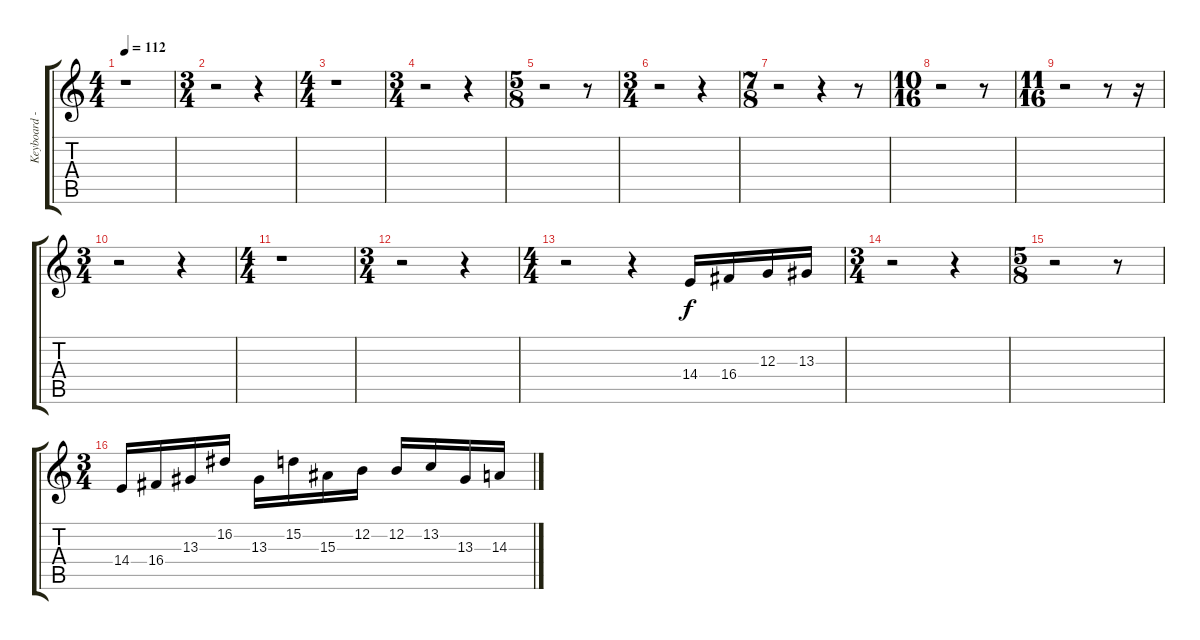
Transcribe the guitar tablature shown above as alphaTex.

\track ("Keyboard - Jordan Rudess" "Keyboard -") {instrument acousticgrandpiano}
\staff {score tabs}
\tuning (E4 B3 G3 D3 A2 E2) {hide}
\ts (4 4)
\tempo 112
\clef g2
\ks c
r.1{dy f} |
\ts (3 4)
r.2 r.4 |
\ts (4 4)
r.1 |
\ts (3 4)
r.2 r.4 |
\ts (5 8)
r.2 r.8 |
\ts (3 4)
r.2 r.4 |
\ts (7 8)
r.2 r.4 r.8 |
\ts (10 16)
r.2 r.8 |
\ts (11 16)
r.2 r.8 r.16 |
\ts (3 4)
r.2 r.4 |
\ts (4 4)
r.1 |
\ts (3 4)
r.2 r.4 |
\ts (4 4)
r.2 r.4 14.4.16 16.4.16 12.3.16 13.3.16 |
\ts (3 4)
r.2 r.4 |
\ts (5 8)
r.2 r.8 |
\ts (3 4)
14.4.16 16.4.16 13.3.16 16.2.16 13.3.16 15.2.16 15.3.16 12.2.16 12.2.16 13.2.16 13.3.16 14.3.16
